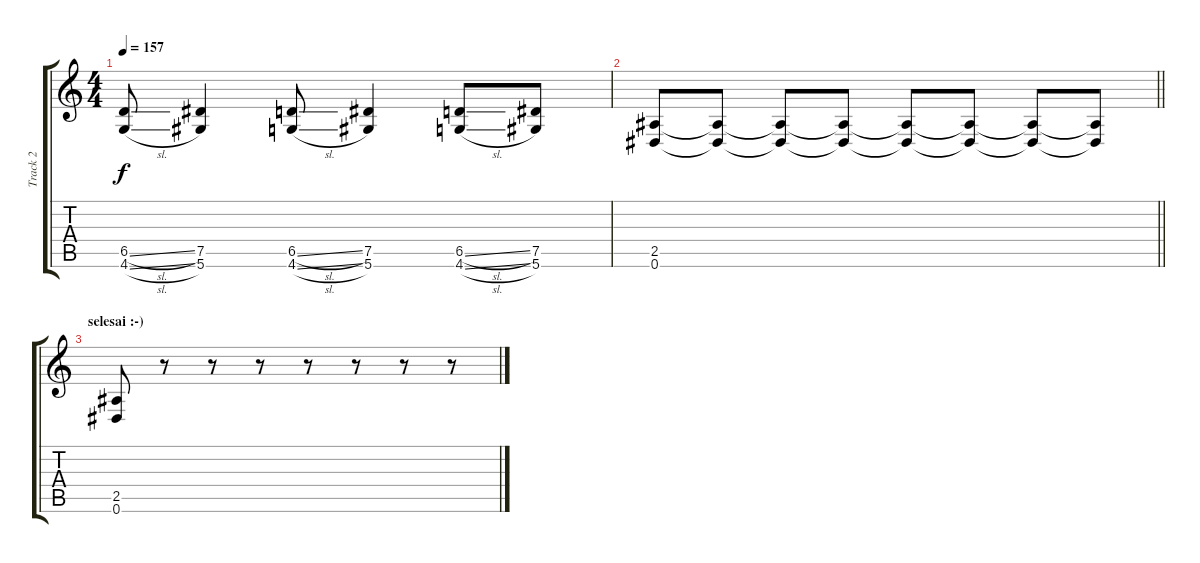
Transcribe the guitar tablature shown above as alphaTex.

\track ("Track 2" "Track 2") {instrument distortionguitar}
\staff {score tabs}
\tuning (Eb4 Bb3 Gb3 Db3 Ab2 Eb2) {hide}
\ts (4 4)
\tempo 157
\clef g2
\ks c
(6.5{sl} 4.6{sl}).8{dy f} (7.5 5.6).4 (6.5{sl} 4.6{sl}).8 (7.5 5.6).4 (6.5{sl} 4.6{sl}).8 (7.5 5.6).8 |
\barLineRight lightlight
(2.5 0.6).8 (2.5{t} 0.6{t}).8 (2.5{t} 0.6{t}).8 (2.5{t} 0.6{t}).8 (2.5{t} 0.6{t}).8 (2.5{t} 0.6{t}).8 (2.5{t} 0.6{t}).8 (2.5{t} 0.6{t}).8 |
\section ("" "selesai :-)")
(2.5 0.6).8 r.8 r.8 r.8 r.8 r.8 r.8 r.8
